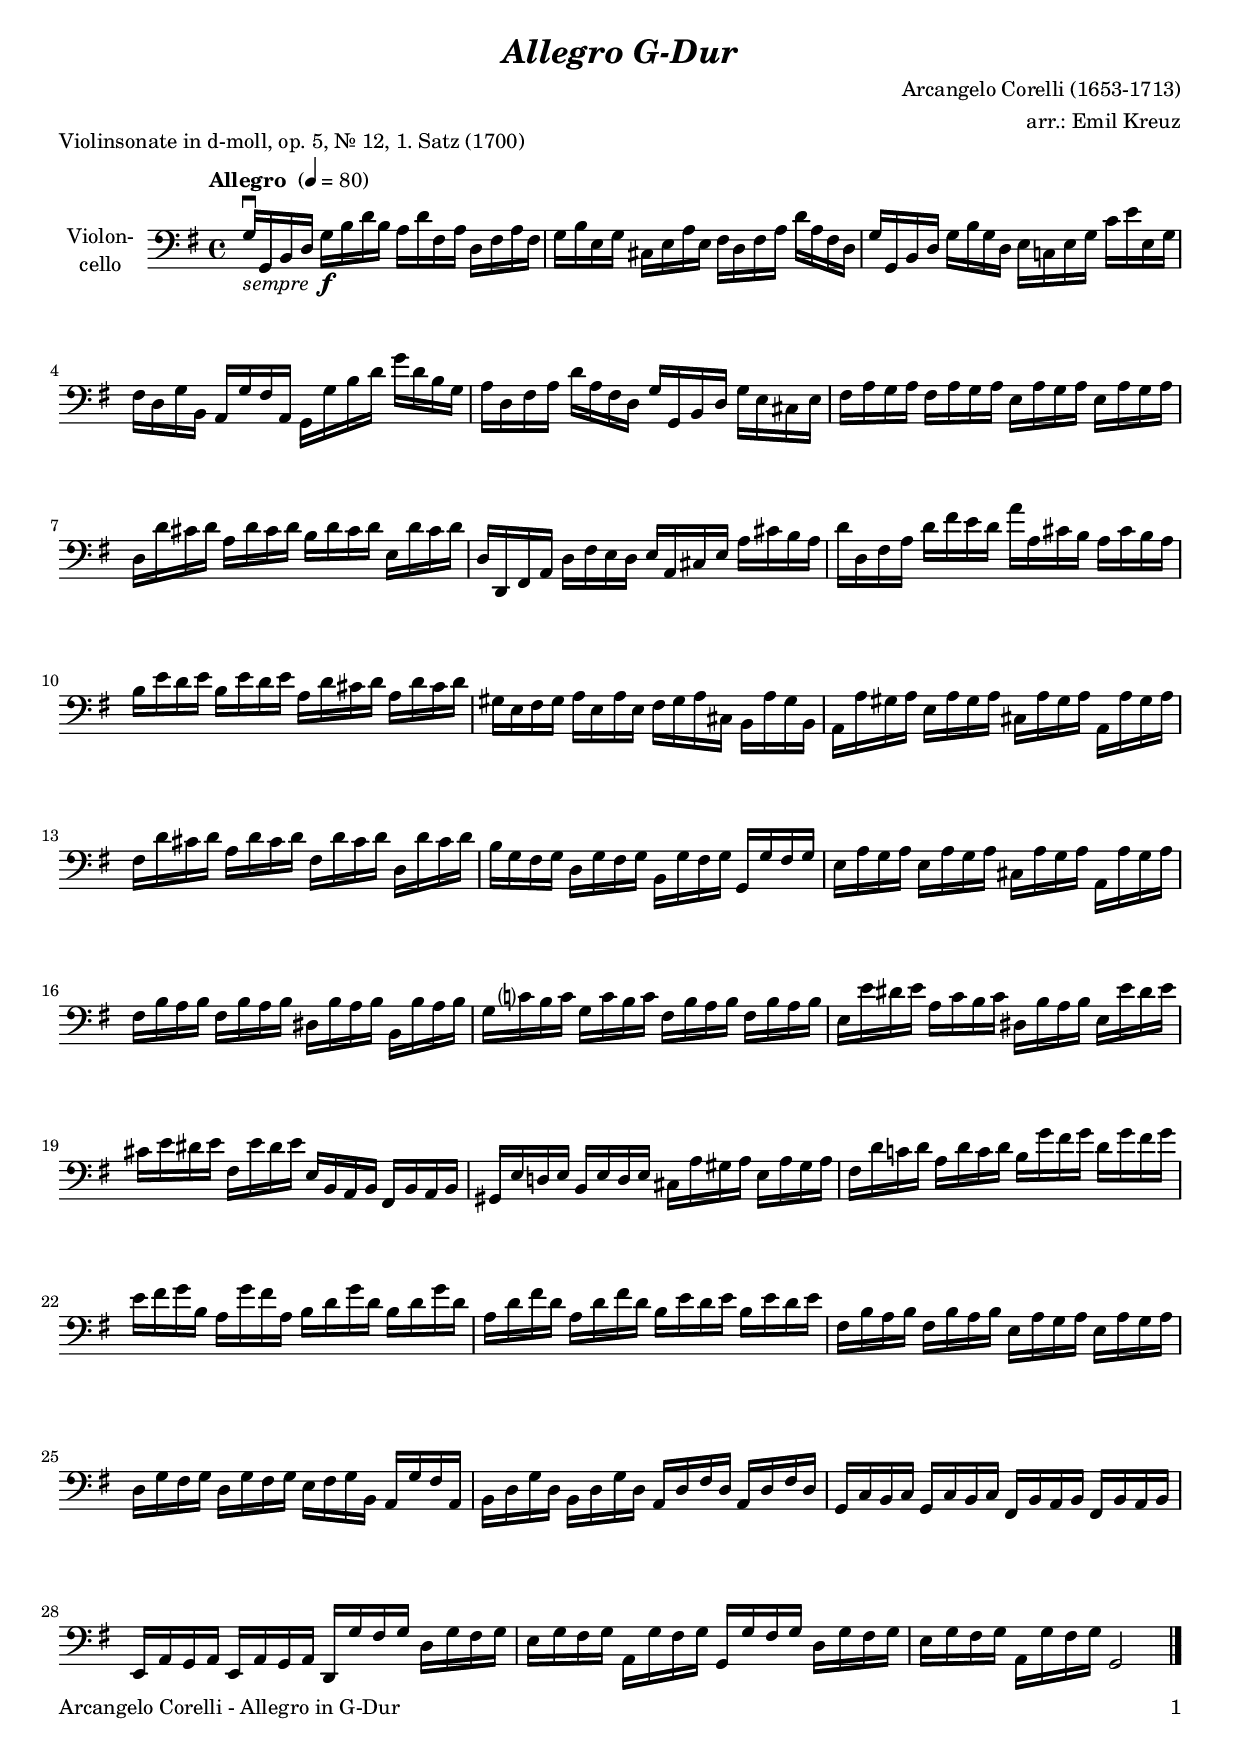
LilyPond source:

\version "2.24.1"
\include "deutsch.ly"

#(set-global-staff-size 18)

\header {
  title     = \markup \bold \italic "Allegro G-Dur"
  composer  = "Arcangelo Corelli (1653-1713)"
  arranger  = "arr.: Emil Kreuz"
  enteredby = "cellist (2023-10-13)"
  piece     = "Violinsonate in d-moll, op. 5, Nr. 12, 1. Satz (1700)"
}

voiceconsts = {
  \key g \major
  \time 4/4
  \clef "bass"
%  \numericTimeSignature
  \compressEmptyMeasures
  % Set default beaming for all staves
%  \set Timing.beamExceptions = #'()
%  \set Timing.baseMoment     = #(ly:make-moment 1 4)
%  \set Timing.beatStructure  = #'(1 1 1)
  \tempo "Allegro " 4=80
}

mist = "string ensemble 1"
mivl = "violin"
miba = "cello"
mipz = "pizzicato strings"

arco = \markup \italic "arco"
atem = \mark \markup \box \italic "a tempo"
dolc = \markup \italic "dolce"
pizz = \markup \italic "pizz"
rit  = \mark \markup \box \italic "rit."
semf = \markup \italic { "sempre " \dynamic f }

va = \relative c' {
  \voiceconsts

  g16_\semf\downbow g, h d g h d h a d fis, a d, fis a fis
  g h e, g cis, e a e fis d fis a d a fis d
  g g, h d g h g d e c! e g c e e, g

  fis d g h, a g' fis a, g g' h d g d h g
  a d, fis a d a fis d g g, h d g e cis e
  fis a g a fis a g a e a g a e a g a

  d, d' cis d a d cis d h d cis d e, d' cis d
  d, d, fis a d fis e d e a, cis e a cis h a
  d d, fis a d fis e d a' a, cis h a cis h a

  h e d e h e d e a, d cis d a d cis d
  gis, e fis gis a e a e fis gis a cis, h a' gis h,
  a a' gis a e a gis a cis, a' gis a a, a' gis a

  fis d' cis d a d cis d fis, d' cis d d, d' cis d
  h g fis g d g fis g h, g' fis g g, g' fis g
  e a g a e a g a cis, a' g a a, a' g a

  fis h a h fis h a h dis, h' a h h, h' a h
  g c? h c g c h c fis, h a h fis h a h
  e, e' dis e a, c h c dis, h' a h e, e' dis e

  cis e dis e fis, e' dis e e, h a h fis h a h
  gis e' d! e h e d e cis a' gis a e a gis a
  fis d' c! d a d c d h g' fis g d g fis g

  e fis g h, a g' fis a, h d g d h d g d
  a d fis d a d fis d h e d e h e d e
  fis, h a h fis h a h e, a g a e a g a

  d, g fis g d g fis g e fis g h, a g' fis a,
  h d g d h d g d a d fis d a d fis d
  g, c h c g c h c fis, h a h fis h a h

  e, a g a e a g a d, g' fis g d g fis g
  e g fis g a, g' fis g g, g' fis g d g fis g
  e g fis g a, g' fis g g,2 \bar "|."
}


music = \new StaffGroup <<
      \new Staff {
	\set Staff.midiInstrument = \miba
	\set Staff.instrumentName = \markup \center-column { "Violon-" "cello" }
	\transpose g g { \va }
      }
>>

\book {
   \paper {
    print-page-number = ##t
    print-first-page-number = ##t
    ragged-last-bottom = ##f
    oddHeaderMarkup = \markup \null
    evenHeaderMarkup = \markup \null
    oddFooterMarkup = \markup {
      \fill-line {
        \if \should-print-page-number
        "Arcangelo Corelli - Allegro in G-Dur" \fromproperty #'page:page-number-string
      }
    }
    evenFooterMarkup = \oddFooterMarkup
  } \score {
    \music
    \layout {}
  }

  \score {
    \unfoldRepeats \music

    \midi {
      \context {
        \Score
      }
    }
  }
}